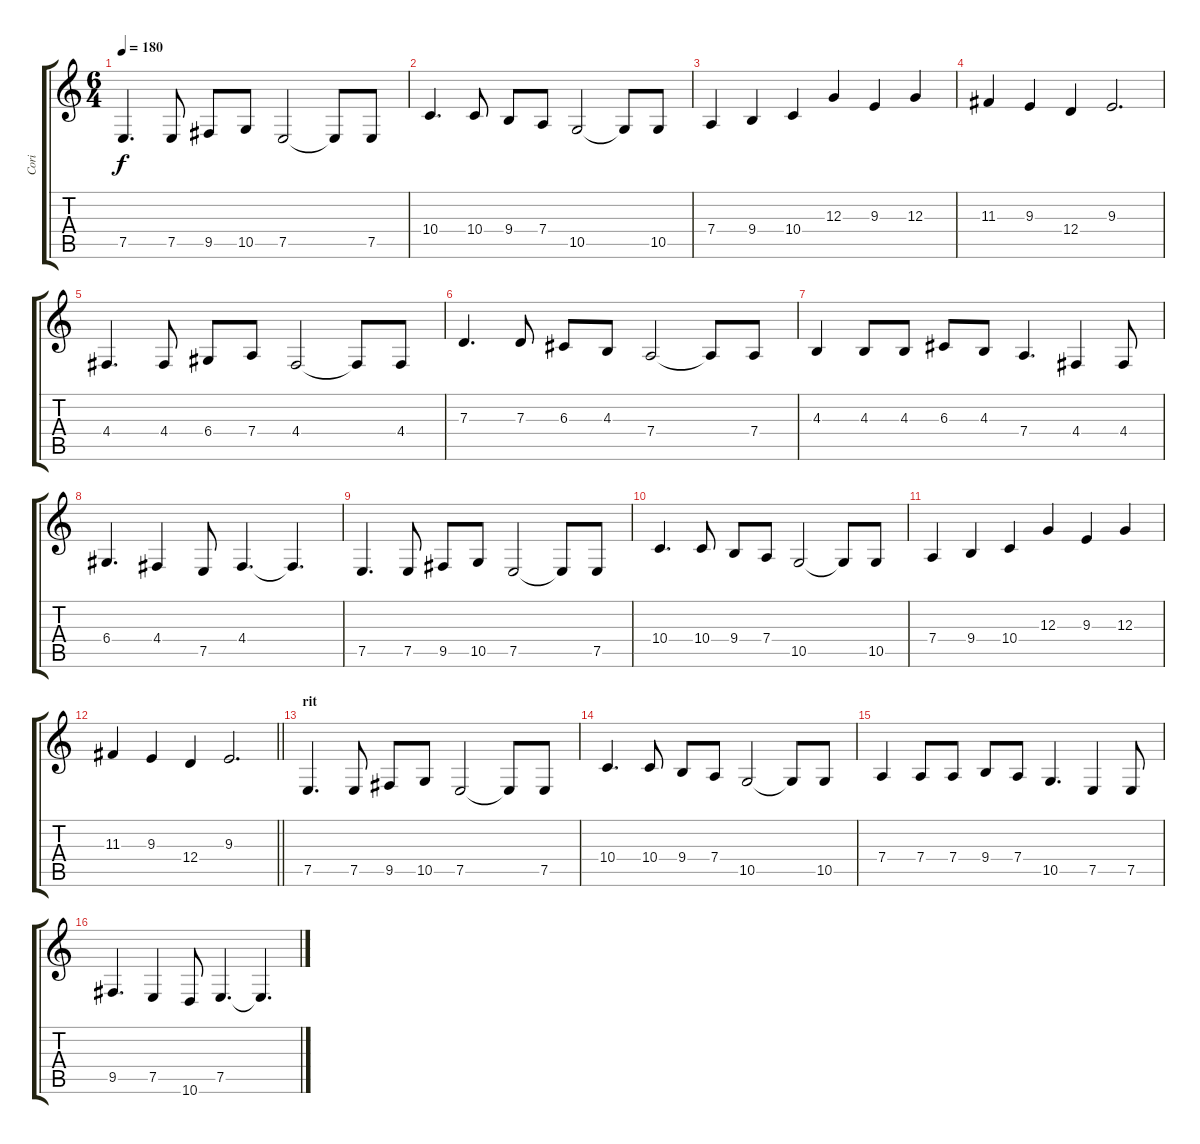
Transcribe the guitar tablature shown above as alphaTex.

\track ("Cori" "Cori") {instrument lead6voice}
\staff {score tabs}
\tuning (E4 B3 G3 D3 A2 E2) {hide}
\ts (6 4)
\tempo 180
\clef g2
\ks c
7.5.4{d dy f} 7.5.8 9.5.8 10.5.8 7.5.2 7.5{t}.8 7.5.8 |
10.4.4{d} 10.4.8 9.4.8 7.4.8 10.5.2 10.5{t}.8 10.5.8 |
7.4.4 9.4.4 10.4.4 12.3.4 9.3.4 12.3.4 |
11.3.4 9.3.4 12.4.4 9.3.2{d} |
4.4.4{d} 4.4.8 6.4.8 7.4.8 4.4.2 4.4{t}.8 4.4.8 |
7.3.4{d} 7.3.8 6.3.8 4.3.8 7.4.2 7.4{t}.8 7.4.8 |
4.3.4 4.3.8 4.3.8 6.3.8 4.3.8 7.4.4{d} 4.4.4 4.4.8 |
6.4.4{d} 4.4.4 7.5.8 4.4.4{d} 4.4{t}.4{d} |
7.5.4{d} 7.5.8 9.5.8 10.5.8 7.5.2 7.5{t}.8 7.5.8 |
10.4.4{d} 10.4.8 9.4.8 7.4.8 10.5.2 10.5{t}.8 10.5.8 |
7.4.4 9.4.4 10.4.4 12.3.4 9.3.4 12.3.4 |
\barLineRight lightlight
11.3.4 9.3.4 12.4.4 9.3.2{d} |
\section ("" "rit")
7.5.4{d} 7.5.8 9.5.8 10.5.8 7.5.2 7.5{t}.8 7.5.8 |
10.4.4{d} 10.4.8 9.4.8 7.4.8 10.5.2 10.5{t}.8 10.5.8 |
7.4.4 7.4.8 7.4.8 9.4.8 7.4.8 10.5.4{d} 7.5.4 7.5.8 |
9.5.4{d} 7.5.4 10.6.8 7.5.4{d} 7.5{t}.4{d}
